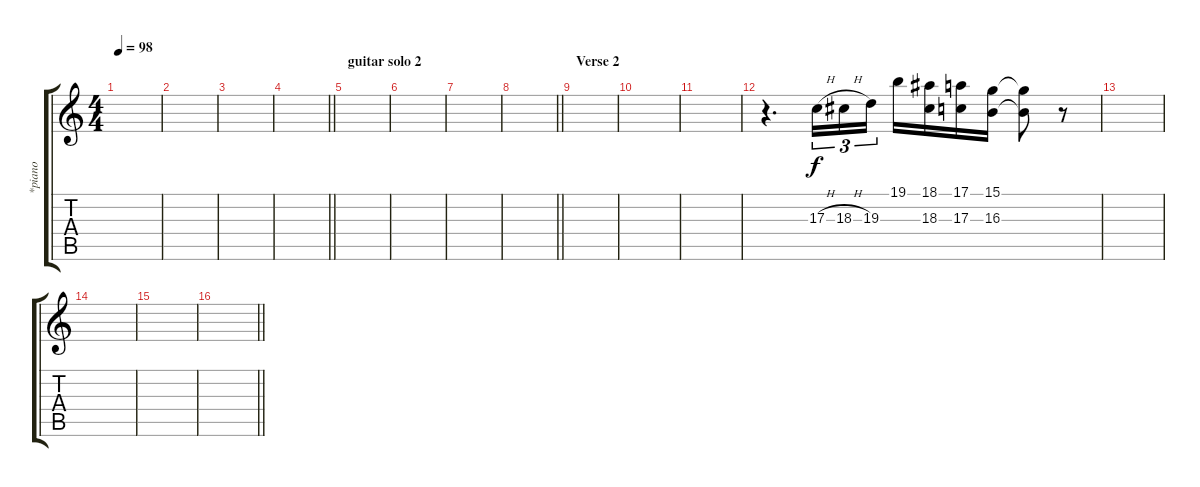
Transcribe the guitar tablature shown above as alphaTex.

\track ("*piano" "*piano") {instrument acousticgrandpiano}
\staff {score tabs}
\tuning (E4 B3 G3 D3 A2 E2) {hide}
\ts (4 4)
\tempo 98
\clef g2
\ks c
|
|
|
\barLineRight lightlight
|
\section ("" "guitar solo 2")
|
|
|
\barLineRight lightlight
|
\section ("" "Verse 2")
|
|
|
r.4{d} 17.3{h}.16{tu (3 2)} 18.3{h}.16{tu (3 2)} 19.3.16{tu (3 2)} 19.1.16 (18.1 18.3).16 (17.1 17.3).16 (15.1 16.3).16 (15.1{t} 16.3{t}).8 r.8 |
|
|
|
\barLineRight lightlight
